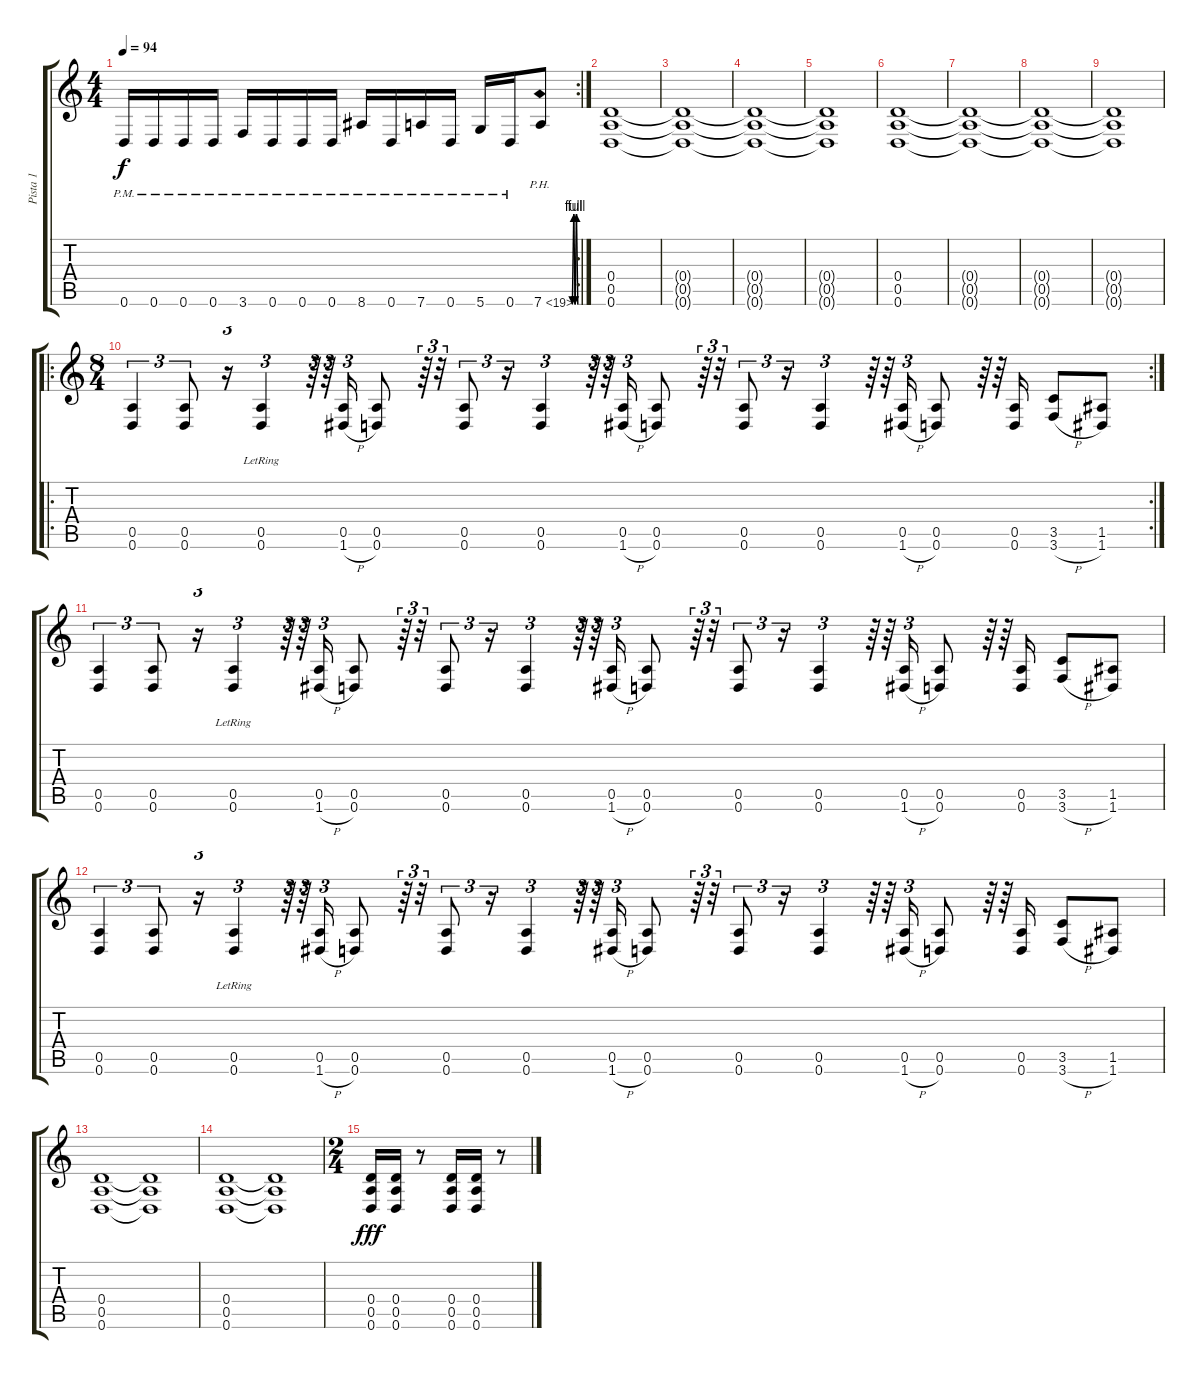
\track ("Pista 1" "Pista 1") {instrument distortionguitar}
\staff {score tabs}
\tuning (E4 B3 G3 D3 A2 D2) {hide}
\rc 2
\ts (4 4)
\tempo 94
\clef g2
\ks c
0.6{pm}.16{dy f} 0.6{pm}.16 0.6{pm}.16 0.6{pm}.16 3.6{pm}.16 0.6{pm}.16 0.6{pm}.16 0.6{pm}.16 8.6{pm}.16 0.6{pm}.16 7.6{pm}.16 0.6{pm}.16 5.6{pm}.16 0.6{pm}.16 7.6{be (custom 0 0 15 4 30 0 45 4 60 0) ph 12}.8 |
(0.4 0.5 0.6).1 |
(0.4{t} 0.5{t} 0.6{t}).1 |
(0.4{t} 0.5{t} 0.6{t}).1 |
(0.4{t} 0.5{t} 0.6{t}).1 |
(0.4 0.5 0.6).1 |
(0.4{t} 0.5{t} 0.6{t}).1 |
(0.4{t} 0.5{t} 0.6{t}).1 |
(0.4{t} 0.5{t} 0.6{t}).1 |
\ro
\rc 2
\ts (8 4)
(0.5 0.6).4{tu (3 2)} (0.5 0.6).8{tu (3 2)} r.16{tu (3 2)} (0.5{lr} 0.6).4{tu (3 2)} r.64{tu (3 2)} r.64{tu (3 2)} (0.5 1.6{h}).16{tu (3 2)} (0.5 0.6).8 r.64{tu (3 2)} r.32{tu (3 2)} (0.5 0.6).8{tu (3 2)} r.16{tu (3 2)} (0.5 0.6).4{tu (3 2)} r.64{tu (3 2)} r.64{tu (3 2)} (0.5 1.6{h}).16{tu (3 2)} (0.5 0.6).8 r.64{tu (3 2)} r.32{tu (3 2)} (0.5 0.6).8{tu (3 2)} r.16{tu (3 2)} (0.5 0.6).4{tu (3 2)} r.64{tu (3 2)} r.64{tu (3 2)} (0.5 1.6{h}).16{tu (3 2)} (0.5 0.6).8 r.64{tu (3 2)} r.64{tu (3 2)} (0.5 0.6).16 (3.5 3.6{h}).8 (1.5 1.6).8 |
(0.5 0.6).4{tu (3 2)} (0.5 0.6).8{tu (3 2)} r.16{tu (3 2)} (0.5{lr} 0.6).4{tu (3 2)} r.64{tu (3 2)} r.64{tu (3 2)} (0.5 1.6{h}).16{tu (3 2)} (0.5 0.6).8 r.64{tu (3 2)} r.32{tu (3 2)} (0.5 0.6).8{tu (3 2)} r.16{tu (3 2)} (0.5 0.6).4{tu (3 2)} r.64{tu (3 2)} r.64{tu (3 2)} (0.5 1.6{h}).16{tu (3 2)} (0.5 0.6).8 r.64{tu (3 2)} r.32{tu (3 2)} (0.5 0.6).8{tu (3 2)} r.16{tu (3 2)} (0.5 0.6).4{tu (3 2)} r.64{tu (3 2)} r.64{tu (3 2)} (0.5 1.6{h}).16{tu (3 2)} (0.5 0.6).8 r.64{tu (3 2)} r.64{tu (3 2)} (0.5 0.6).16 (3.5 3.6{h}).8 (1.5 1.6).8 |
(0.5 0.6).4{tu (3 2)} (0.5 0.6).8{tu (3 2)} r.16{tu (3 2)} (0.5{lr} 0.6).4{tu (3 2)} r.64{tu (3 2)} r.64{tu (3 2)} (0.5 1.6{h}).16{tu (3 2)} (0.5 0.6).8 r.64{tu (3 2)} r.32{tu (3 2)} (0.5 0.6).8{tu (3 2)} r.16{tu (3 2)} (0.5 0.6).4{tu (3 2)} r.64{tu (3 2)} r.64{tu (3 2)} (0.5 1.6{h}).16{tu (3 2)} (0.5 0.6).8 r.64{tu (3 2)} r.32{tu (3 2)} (0.5 0.6).8{tu (3 2)} r.16{tu (3 2)} (0.5 0.6).4{tu (3 2)} r.64{tu (3 2)} r.64{tu (3 2)} (0.5 1.6{h}).16{tu (3 2)} (0.5 0.6).8 r.64{tu (3 2)} r.64{tu (3 2)} (0.5 0.6).16 (3.5 3.6{h}).8 (1.5 1.6).8 |
(0.4 0.5 0.6).1 (0.4{t} 0.5{t} 0.6{t}).1 |
(0.4 0.5 0.6).1 (0.4{t} 0.5{t} 0.6{t}).1 |
\ts (2 4)
(0.4 0.5 0.6).16{dy fff} (0.4 0.5 0.6).16 r.8 (0.4 0.5 0.6).16 (0.4 0.5 0.6).16 r.8
